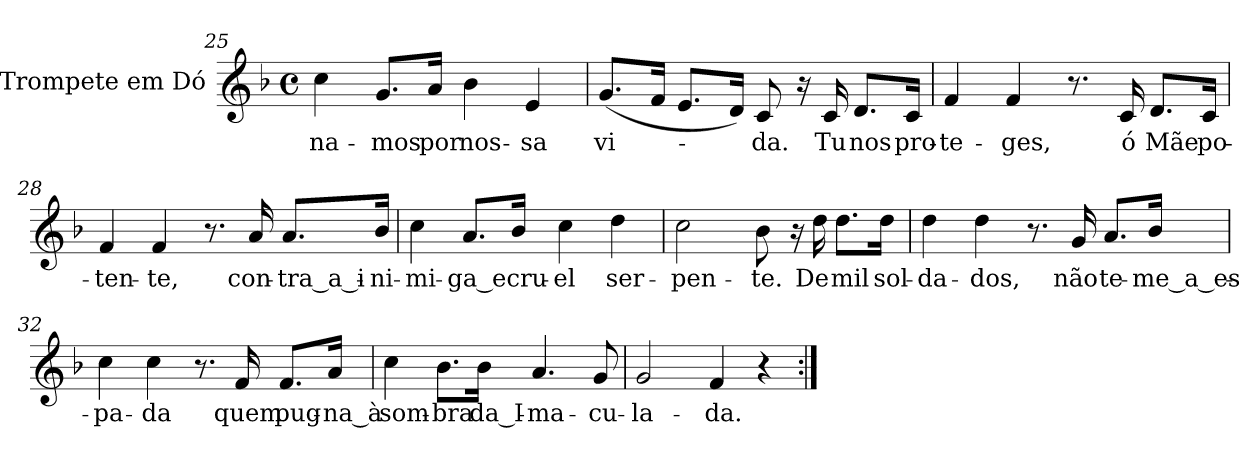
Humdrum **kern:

**kern	**text
*part1	*part1
*staff1	*staff1
*I"Trompete em Dó	*
!!LO:LB:g=z
*clefG2	*
*k[b-]	*
*F:	*
*M4/4	*
*met(c)	*
=25	=25
!	!LO:LY:b:color=#000000
4cci\	-na-
!	!LO:LY:b:color=#000000
8.gi/L	-mos
!	!LO:LY:b:color=#000000
16ai/Jk	por
!	!LO:LY:b:color=#000000
4b-i\	nos-
!	!LO:LY:b:color=#000000
4ei/	-sa
=26	=26
!	!LO:LY:b:color=#000000
(8.gi/L	vi-
16fi/Jk	.
8.ei/L	.
16di/Jk)	.
!	!LO:LY:b:color=#000000
8ci/	-da.
16r	.
!	!LO:LY:b:color=#000000
16ci/	Tu
!	!LO:LY:b:color=#000000
8.di/L	nos
!	!LO:LY:b:color=#000000
16ci/Jk	pro-
=27	=27
!	!LO:LY:b:color=#000000
4fi/	-te-
!	!LO:LY:b:color=#000000
4fi/	-ges,
8.r	.
!	!LO:LY:b:color=#000000
16ci/	ó
!	!LO:LY:b:color=#000000
8.di/L	Mãe
!	!LO:LY:b:color=#000000
16ci/Jk	po-
=28	=28
!	!LO:LY:b:color=#000000
4fi/	-ten-
!	!LO:LY:b:color=#000000
4fi/	-te,
8.r	.
!	!LO:LY:b:color=#000000
16ai/	con-
!	!LO:LY:b:color=#000000
8.ai/L	-tra_a_i-
!	!LO:LY:b:color=#000000
16b-i/Jk	-ni-
!!LO:LB:g=z
=29	=29
!	!LO:LY:b:color=#000000
4cci\	-mi-
!	!LO:LY:b:color=#000000
8.ai/L	-ga_e
!	!LO:LY:b:color=#000000
16b-i/Jk	cru-
!	!LO:LY:b:color=#000000
4cci\	-el
!	!LO:LY:b:color=#000000
4ddi\	ser-
=30	=30
!	!LO:LY:b:color=#000000
2cci\	-pen-
!	!LO:LY:b:color=#000000
8b-i\	-te.
16r	.
!	!LO:LY:b:color=#000000
16ddi\	De
!	!LO:LY:b:color=#000000
8.ddi\L	mil
!	!LO:LY:b:color=#000000
16ddi\Jk	sol-
=31	=31
!	!LO:LY:b:color=#000000
4ddi\	-da-
!	!LO:LY:b:color=#000000
4ddi\	-dos,
8.r	.
!	!LO:LY:b:color=#000000
16gi/	não
!	!LO:LY:b:color=#000000
8.ai/L	te-
!	!LO:LY:b:color=#000000
16b-i/Jk	-me_a_es-
!!LO:LB:g=z
=32	=32
!	!LO:LY:b:color=#000000
4cci\	-pa-
!	!LO:LY:b:color=#000000
4cci\	-da
8.r	.
!	!LO:LY:b:color=#000000
16fi/	quem
!	!LO:LY:b:color=#000000
8.fi/L	pug-
!	!LO:LY:b:color=#000000
16ai/Jk	-na_à
=33	=33
!	!LO:LY:b:color=#000000
4cci\	som-
!	!LO:LY:b:color=#000000
8.b-i\L	-bra
!	!LO:LY:b:color=#000000
16b-i\Jk	da_I-
!	!LO:LY:b:color=#000000
4.ai/	-ma-
!	!LO:LY:b:color=#000000
8gi/	-cu-
=34	=34
!	!LO:LY:b:color=#000000
2gi/	-la-
!	!LO:LY:b:color=#000000
4fi/	-da.
4r	.
=:|!	=:|!
*-	*-
